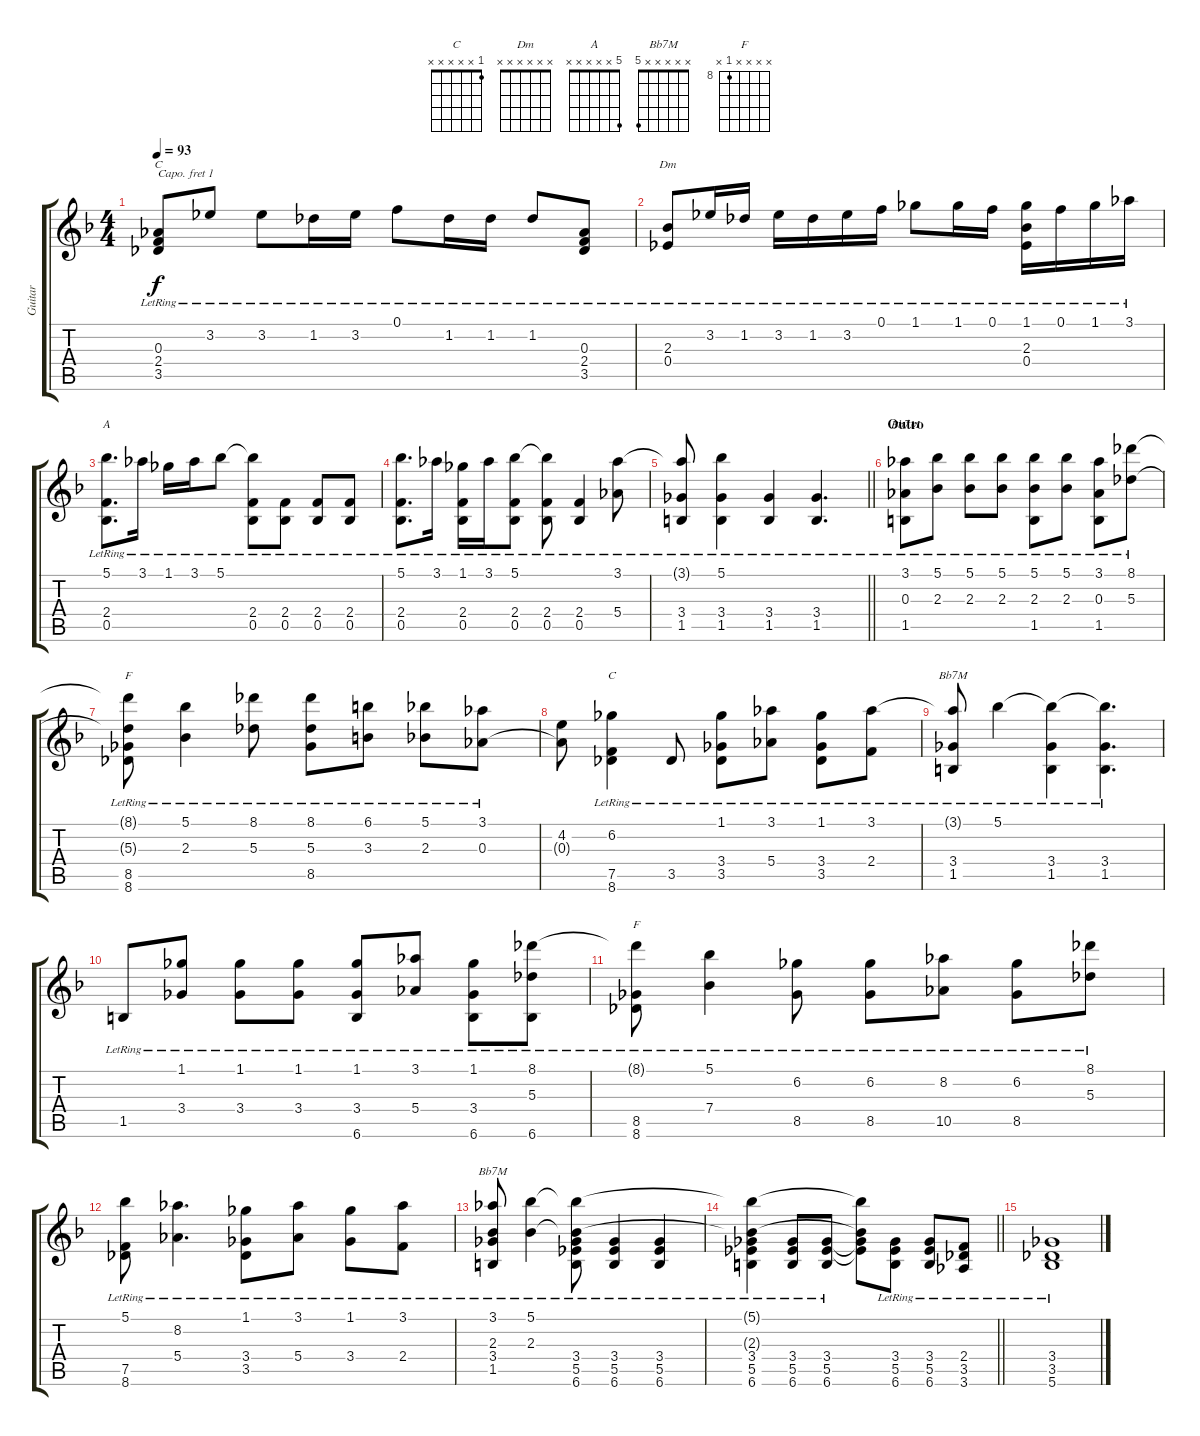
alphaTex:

\track ("Guitar" "Guitar") {instrument acousticguitarsteel}
\staff {score tabs}
\capo 1
\tuning (E4 B3 G3 D3 A2 E2) {hide}
\chord ("C" x x x x x x)
\chord ("Dm" x x x x x x)
\chord ("A" 5 x x x x x)
\chord ("Bb7M" x 3 2 3 1 x)
\chord ("F" x x x x 8 8) {firstfret 8 barre 8}
\chord ("C" 1 x x x x x)
\chord ("Bb7M" x x x x x x)
\chord ("F" x x x x 8 x) {firstfret 8}
\chord ("Bb7M" x x x x x 5)
\ts (4 4)
\tempo 93
\clef g2
\ks f
(0.3{lr} 2.4{lr} 3.5{lr}).8{ch "C" dy f} 3.2{lr}.8 3.2{lr}.8 1.2{lr}.16 3.2{lr}.16 0.1{lr}.8 1.2{lr}.16 1.2{lr}.16 1.2{lr}.8 (0.3{lr} 2.4{lr} 3.5{lr}).8 |
(2.3{lr} 0.4{lr}).8{ch "Dm"} 3.2{lr}.16 1.2{lr}.16 3.2{lr}.16 1.2{lr}.16 3.2{lr}.16 0.1{lr}.16 1.1{lr}.8 1.1{lr}.16 0.1{lr}.16 (1.1{lr} 2.3{lr} 0.4{lr}).16 0.1{lr}.16 1.1{lr}.16 3.1{lr}.16 |
(5.1{lr} 2.4{lr} 0.5{lr}).8{d ch "A"} 3.1{lr}.16 1.1{lr}.16 3.1{lr}.16 5.1{lr}.8 (5.1{lr t} 2.4{lr} 0.5{lr}).8 (2.4{lr} 0.5{lr}).8 (2.4{lr} 0.5{lr}).8 (2.4{lr} 0.5{lr}).8 |
(5.1{lr} 2.4{lr} 0.5{lr}).8{d} 3.1{lr}.16 (1.1{lr} 2.4{lr} 0.5{lr}).16 3.1{lr}.16 (5.1{lr} 2.4{lr} 0.5{lr}).8 (5.1{lr t} 2.4{lr} 0.5{lr}).8 (2.4{lr} 0.5{lr}).4 (3.1{lr} 5.4{lr}).8 |
\barLineRight lightlight
(3.1{t} 3.4{lr} 1.5{lr}).8 (5.1{lr} 3.4{lr} 1.5{lr}).4 (3.4{lr} 1.5{lr}).4 (3.4{lr} 1.5{lr}).4{d} |
\section ("" "Outro")
(3.1{lr} 0.3{lr} 1.5{lr}).8{ch "Bb7M"} (5.1{lr} 2.3{lr}).8 (5.1{lr} 2.3{lr}).8 (5.1{lr} 2.3{lr}).8 (5.1{lr} 2.3{lr} 1.5{lr}).8 (5.1{lr} 2.3{lr}).8 (3.1{lr} 0.3{lr} 1.5{lr}).8 (8.1{lr} 5.3{lr}).8 |
(8.1{t} 5.3{t} 8.5{lr} 8.6{lr}).8{ch "F"} (5.1{lr} 2.3{lr}).4 (8.1{lr} 5.3{lr}).8 (8.1{lr} 5.3{lr} 8.5{lr}).8 (6.1{lr} 3.3{lr}).8 (5.1{lr} 2.3{lr}).8 (3.1{lr} 0.3{lr}).8 |
(4.2 0.3{t}).8 (6.2{lr} 7.5{lr} 8.6{lr}).4{ch "C"} 3.5{lr}.8 (1.1{lr} 3.4{lr} 3.5{lr}).8 (3.1{lr} 5.4{lr}).8 (1.1{lr} 3.4{lr} 3.5{lr}).8 (3.1{lr} 2.4{lr}).8 |
(3.1{lr t} 3.4{lr} 1.5{lr}).8{ch "Bb7M"} 5.1{lr}.4 (5.1{lr t} 3.4{lr} 1.5{lr}).4 (5.1{lr t} 3.4{lr} 1.5{lr}).4{d} |
1.5{lr}.8 (1.1{lr} 3.4{lr}).8 (1.1{lr} 3.4{lr}).8 (1.1{lr} 3.4{lr}).8 (1.1{lr} 3.4{lr} 6.6{lr}).8 (3.1{lr} 5.4{lr}).8 (1.1{lr} 3.4{lr} 6.6{lr}).8 (8.1{lr} 5.3{lr} 6.6{lr}).8 |
(8.1{lr t} 8.5{lr} 8.6{lr}).8{ch "F"} (5.1{lr} 7.4{lr}).4 (6.2{lr} 8.5{lr}).8 (6.2{lr} 8.5{lr}).8 (8.2{lr} 10.5{lr}).8 (6.2{lr} 8.5{lr}).8 (8.1{lr} 5.3{lr}).8 |
(5.1{lr} 7.5{lr} 8.6{lr}).8 (8.2{lr} 5.4{lr}).4{d} (1.1{lr} 3.4{lr} 3.5{lr}).8 (3.1{lr} 5.4{lr}).8 (1.1{lr} 3.4{lr}).8 (3.1{lr} 2.4{lr}).8 |
(3.1{lr} 2.3{lr} 3.4{lr} 1.5{lr}).8{ch "Bb7M"} (5.1{lr} 2.3{lr}).4 (5.1{t} 2.3{t} 3.4{lr} 5.5{lr} 6.6{lr}).8 (3.4{lr} 5.5{lr} 6.6{lr}).4 (3.4{lr} 5.5{lr} 6.6{lr}).4 |
\barLineRight lightlight
(5.1{t} 2.3{t} 3.4{lr} 5.5{lr} 6.6{lr}).4 (3.4{lr} 5.5{lr} 6.6{lr}).8 (3.4{lr} 5.5{lr} 6.6{lr}).8 (5.1{t} 2.3{t} 3.4{t} 5.5{t}).8 (3.4{lr} 5.5{lr} 6.6{lr}).8 (3.4{lr} 5.5{lr} 6.6{lr}).8 (2.4{lr} 3.5{lr} 3.6{lr}).8 |
(3.4{lr} 3.5{lr} 5.6{lr}).1
